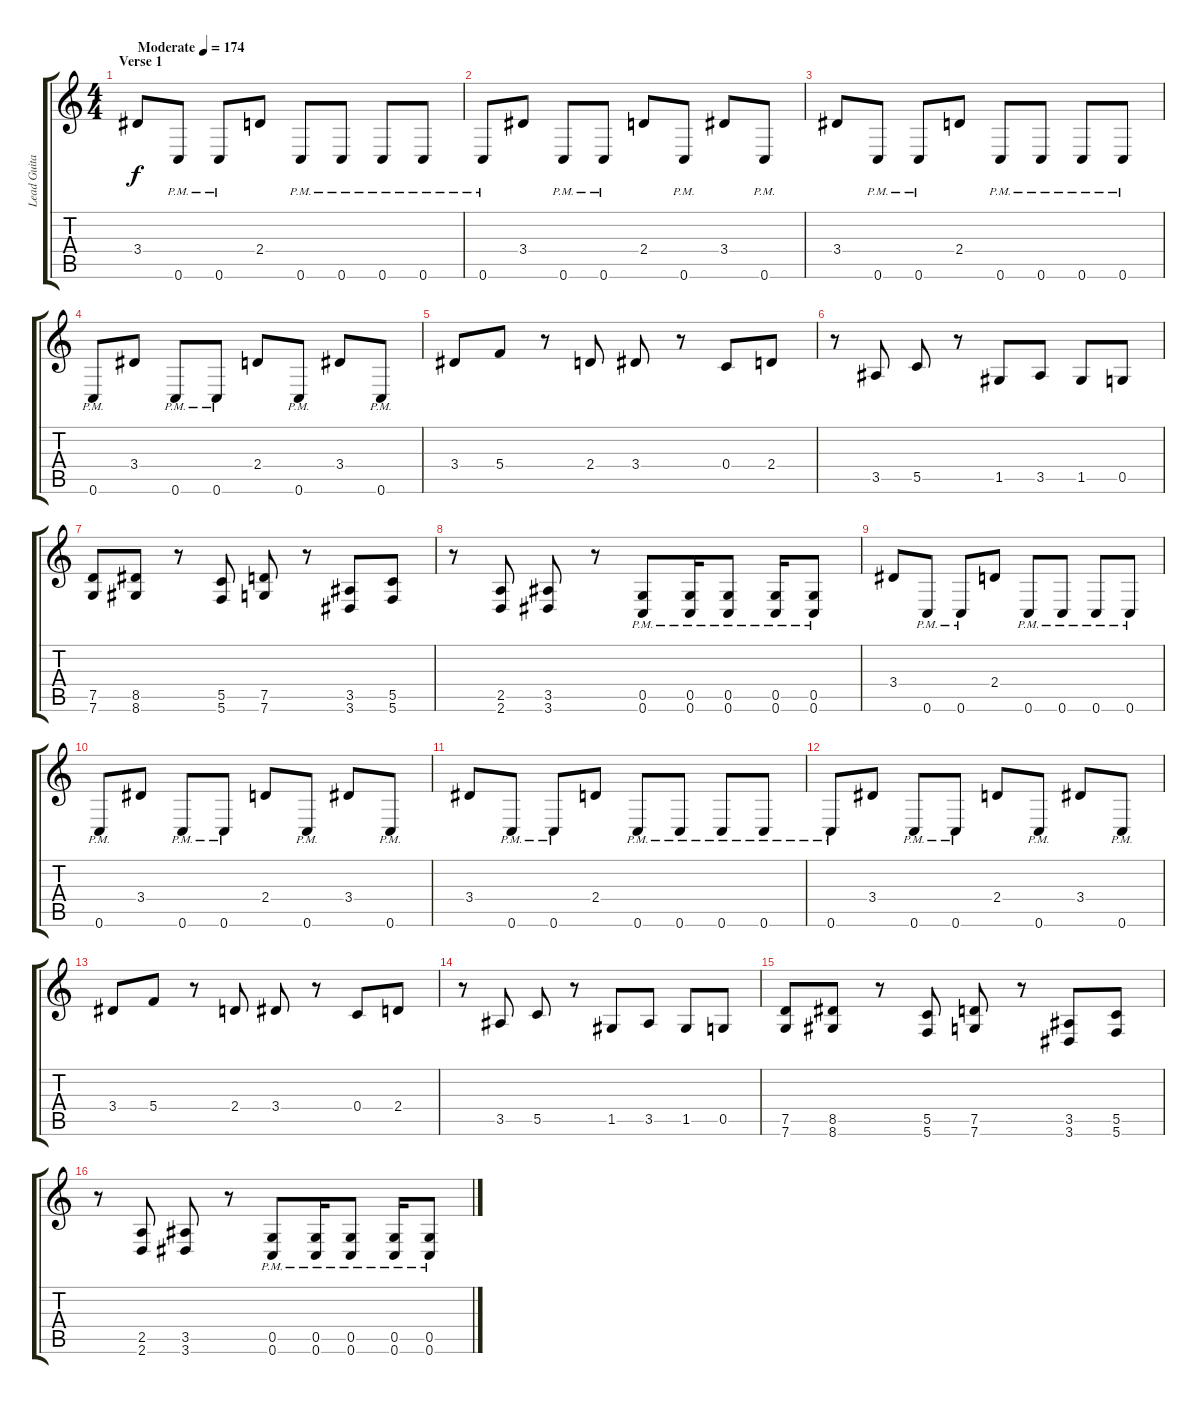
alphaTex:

\track ("Lead Guitar (Andi)" "Lead Guita") {instrument distortionguitar}
\staff {score tabs}
\tuning (D4 A3 F3 C3 G2 C2) {hide}
\ts (4 4)
\section ("" "Verse 1")
\tempo (174 "Moderate")
\clef g2
\ks c
3.4.8{dy f instrument distortionguitar} 0.6{pm}.8 0.6{pm}.8 2.4.8 0.6{pm}.8 0.6{pm}.8 0.6{pm}.8 0.6{pm}.8 |
0.6{pm}.8 3.4.8 0.6{pm}.8 0.6{pm}.8 2.4.8 0.6{pm}.8 3.4.8 0.6{pm}.8 |
3.4.8 0.6{pm}.8 0.6{pm}.8 2.4.8 0.6{pm}.8 0.6{pm}.8 0.6{pm}.8 0.6{pm}.8 |
0.6{pm}.8 3.4.8 0.6{pm}.8 0.6{pm}.8 2.4.8 0.6{pm}.8 3.4.8 0.6{pm}.8 |
3.4.8 5.4.8 r.8 2.4.8 3.4.8 r.8 0.4.8 2.4.8 |
r.8 3.5.8 5.5.8 r.8 1.5.8 3.5.8 1.5.8 0.5.8 |
(7.5 7.6).8 (8.5 8.6).8 r.8 (5.5 5.6).8 (7.5 7.6).8 r.8 (3.5 3.6).8 (5.5 5.6).8 |
r.8 (2.5 2.6).8 (3.5 3.6).8 r.8 (0.5{pm} 0.6{pm}).8 (0.5{pm} 0.6{pm}).16 (0.5{pm} 0.6{pm}).8 (0.5{pm} 0.6{pm}).16 (0.5{pm} 0.6{pm}).8 |
3.4.8 0.6{pm}.8 0.6{pm}.8 2.4.8 0.6{pm}.8 0.6{pm}.8 0.6{pm}.8 0.6{pm}.8 |
0.6{pm}.8 3.4.8 0.6{pm}.8 0.6{pm}.8 2.4.8 0.6{pm}.8 3.4.8 0.6{pm}.8 |
3.4.8 0.6{pm}.8 0.6{pm}.8 2.4.8 0.6{pm}.8 0.6{pm}.8 0.6{pm}.8 0.6{pm}.8 |
0.6{pm}.8 3.4.8 0.6{pm}.8 0.6{pm}.8 2.4.8 0.6{pm}.8 3.4.8 0.6{pm}.8 |
3.4.8 5.4.8 r.8 2.4.8 3.4.8 r.8 0.4.8 2.4.8 |
r.8 3.5.8 5.5.8 r.8 1.5.8 3.5.8 1.5.8 0.5.8 |
(7.5 7.6).8 (8.5 8.6).8 r.8 (5.5 5.6).8 (7.5 7.6).8 r.8 (3.5 3.6).8 (5.5 5.6).8 |
r.8 (2.5 2.6).8 (3.5 3.6).8 r.8 (0.5{pm} 0.6{pm}).8 (0.5{pm} 0.6{pm}).16 (0.5{pm} 0.6{pm}).8 (0.5{pm} 0.6{pm}).16 (0.5{pm} 0.6{pm}).8
